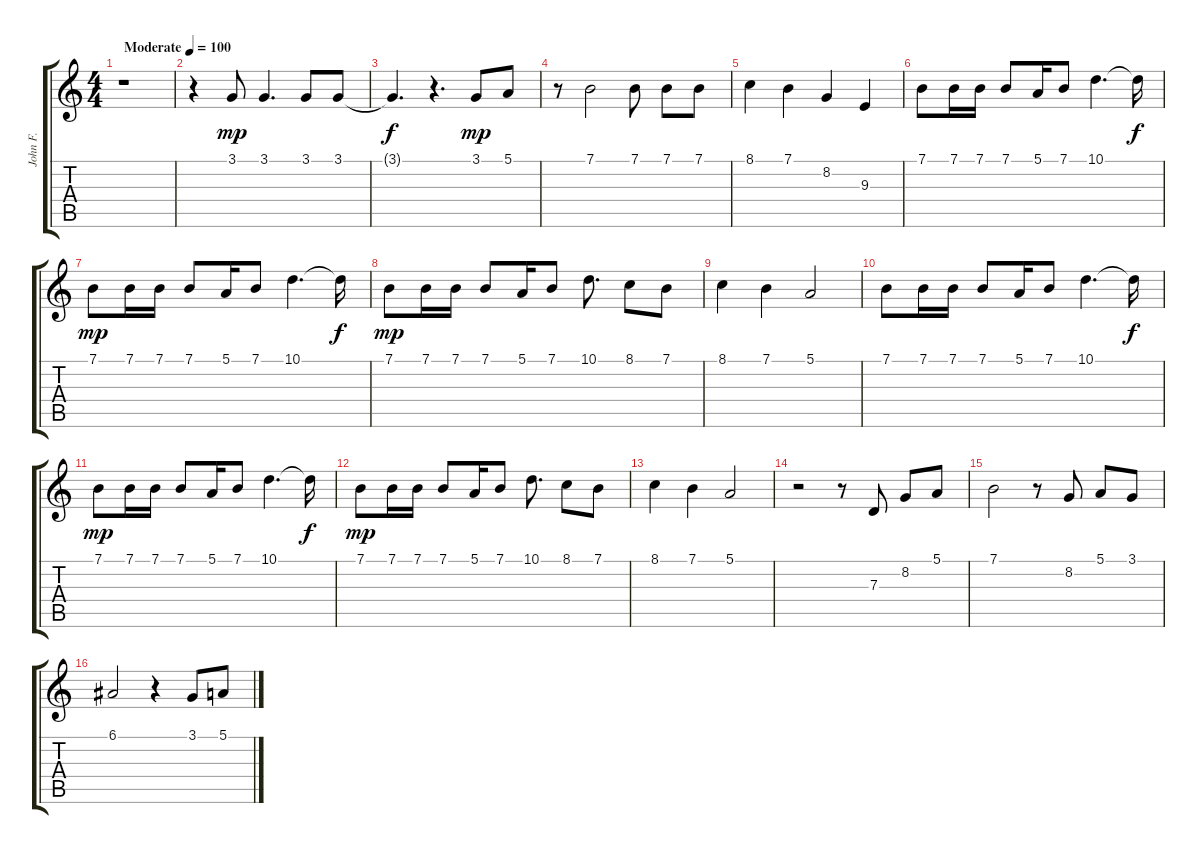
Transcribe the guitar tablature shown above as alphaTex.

\track ("John F." "John F.") {instrument electricgrandpiano}
\staff {score tabs}
\tuning (E4 B3 G3 D3 A2 E2) {hide}
\ts (4 4)
\tempo (100 "Moderate")
\clef g2
\ks c
r.1{dy mp instrument electricgrandpiano} |
r.4 3.1.8 3.1.4{d} 3.1.8 3.1.8 |
3.1{t}.4{d dy f} r.4{d} 3.1.8{dy mp} 5.1.8 |
r.8 7.1.2 7.1.8 7.1.8 7.1.8 |
8.1.4 7.1.4 8.2.4 9.3.4 |
7.1.8 7.1.16 7.1.16 7.1.8 5.1.16 7.1.8 10.1.4{d} 10.1{t}.16{dy f} |
7.1.8{dy mp} 7.1.16 7.1.16 7.1.8 5.1.16 7.1.8 10.1.4{d} 10.1{t}.16{dy f} |
7.1.8{dy mp} 7.1.16 7.1.16 7.1.8 5.1.16 7.1.8 10.1.8{d} 8.1.8 7.1.8 |
8.1.4 7.1.4 5.1.2 |
7.1.8 7.1.16 7.1.16 7.1.8 5.1.16 7.1.8 10.1.4{d} 10.1{t}.16{dy f} |
7.1.8{dy mp} 7.1.16 7.1.16 7.1.8 5.1.16 7.1.8 10.1.4{d} 10.1{t}.16{dy f} |
7.1.8{dy mp} 7.1.16 7.1.16 7.1.8 5.1.16 7.1.8 10.1.8{d} 8.1.8 7.1.8 |
8.1.4 7.1.4 5.1.2 |
r.2 r.8 7.3.8 8.2.8 5.1.8 |
7.1.2 r.8 8.2.8 5.1.8 3.1.8 |
6.1.2 r.4 3.1.8 5.1.8
